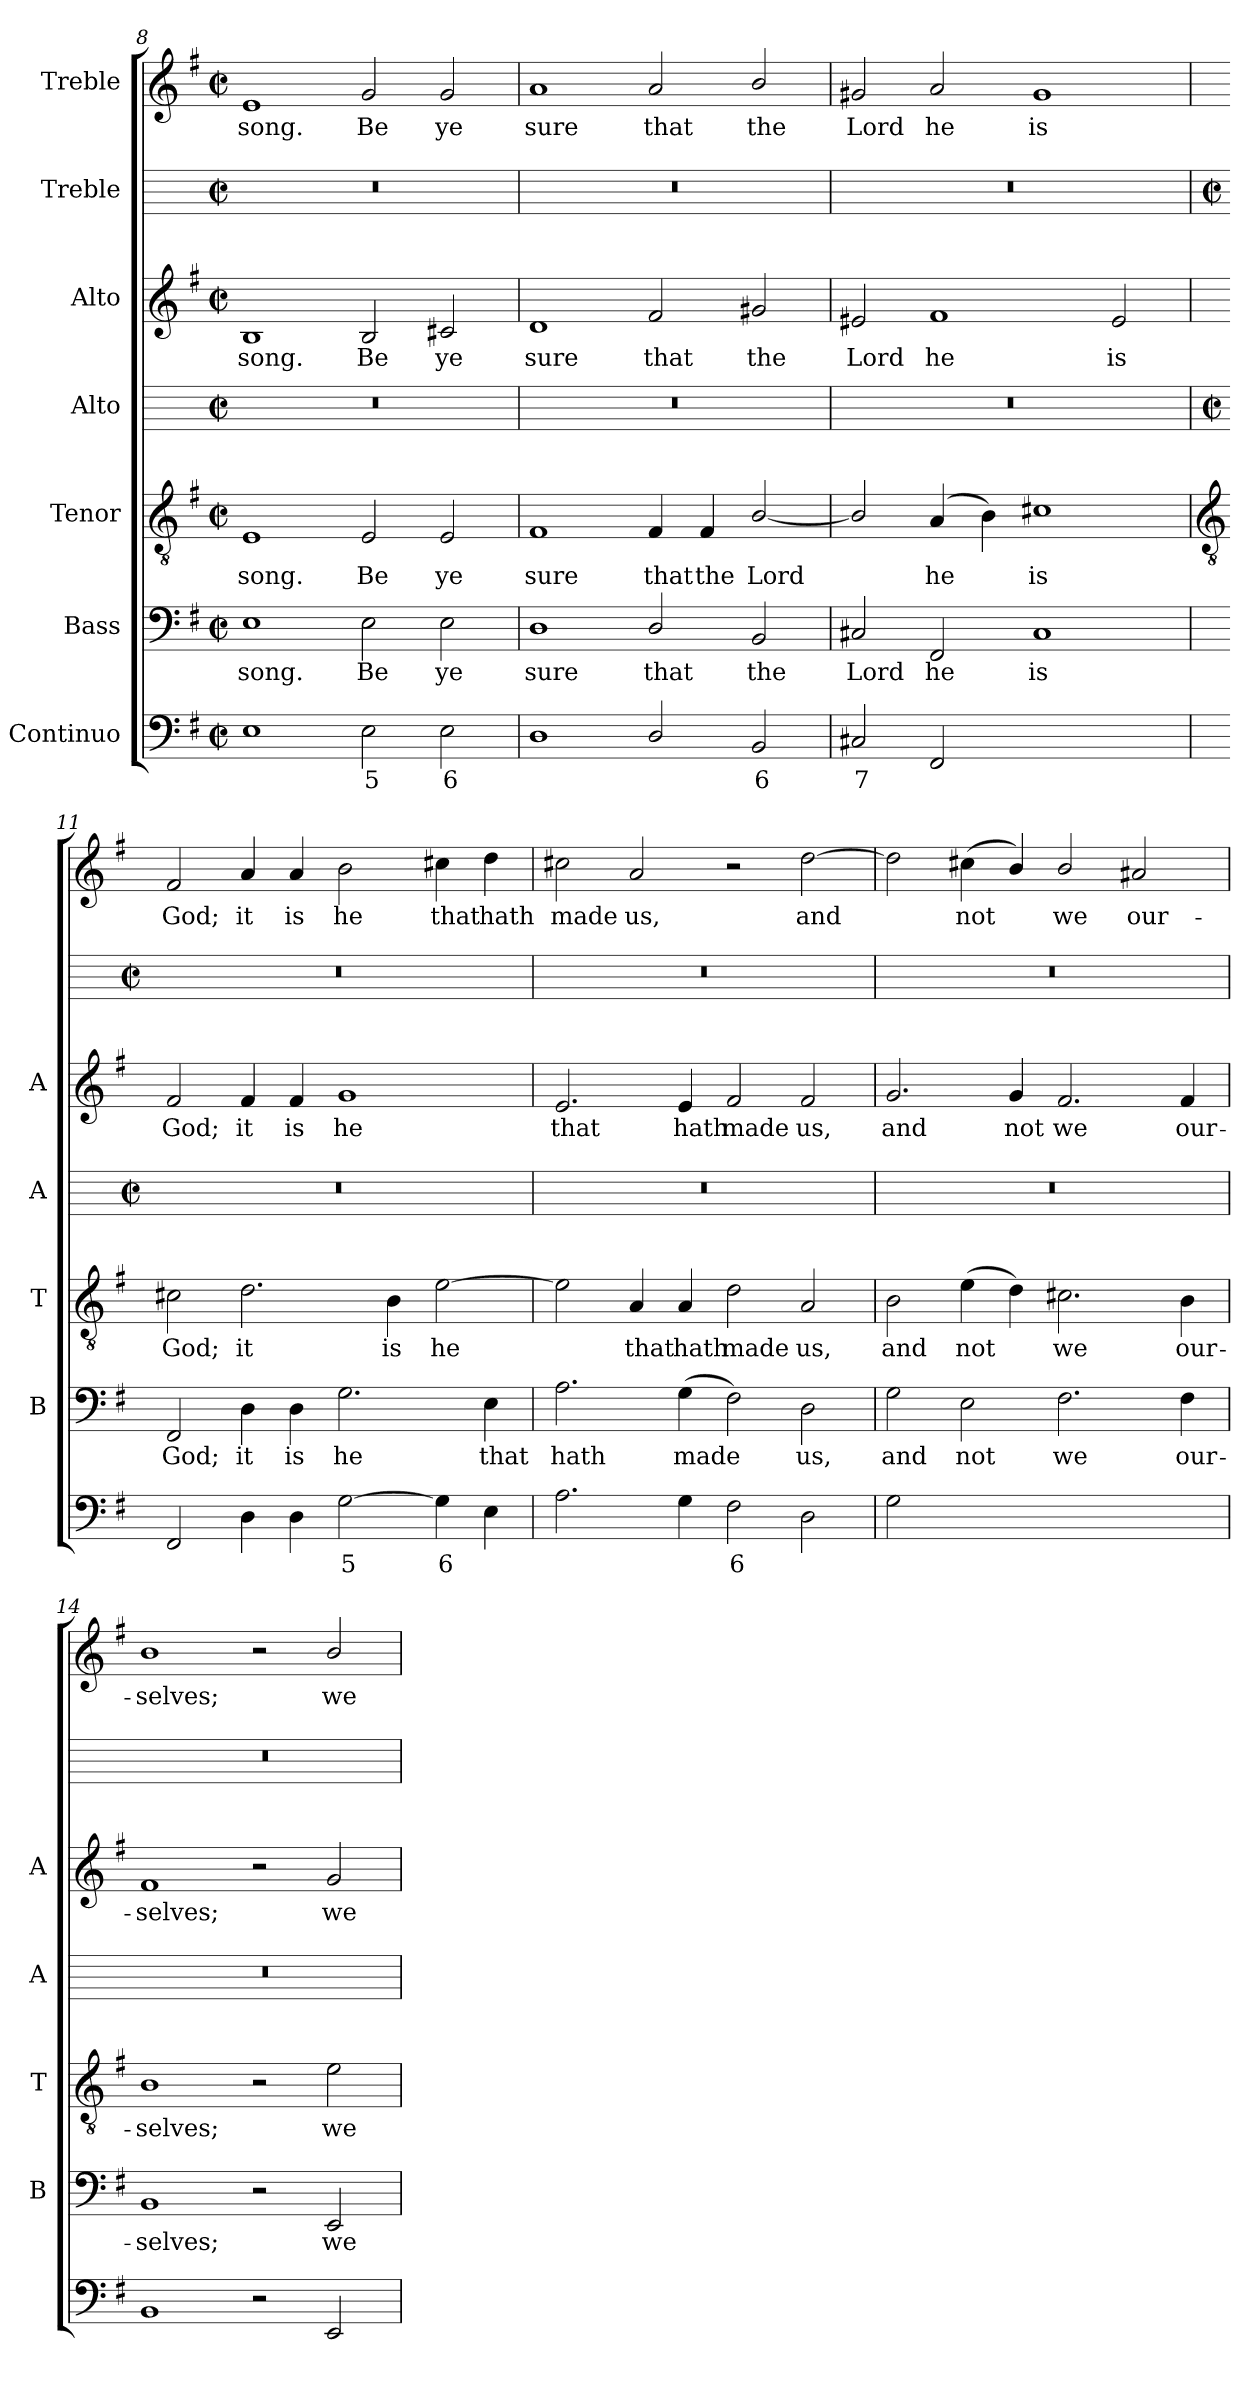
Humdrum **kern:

**kern	**text	**kern	**text	**kern	**text	**kern	**kern	**text	**kern	**kern	**text
*part7	*part7	*part6	*part6	*part5	*part5	*part4	*part3	*part3	*part2	*part1	*part1
*staff7	*staff7	*staff6	*staff6	*staff5	*staff5	*staff4	*staff3	*staff3	*staff2	*staff1	*staff1
*I"Continuo	*	*I"Bass	*	*I"Tenor	*	*I"Alto	*I"Alto	*	*I"Treble	*I"Treble	*
*	*	*I'B	*	*I'T	*	*I'A	*I'A	*	*	*	*
*clefF4	*	*clefF4	*	*clefGv2	*	*	*clefG2	*	*	*clefG2	*
*k[f#]	*	*k[f#]	*	*k[f#]	*	*	*k[f#]	*	*	*k[f#]	*
*G:	*	*G:	*	*G:	*	*	*G:	*	*	*G:	*
*M4/2	*	*M4/2	*	*M4/2	*	*M4/2	*M4/2	*	*M4/2	*M4/2	*
*met(c|)	*	*met(c|)	*	*met(c|)	*	*met(c|)	*met(c|)	*	*met(c|)	*met(c|)	*
=8	=8	=8	=8	=8	=8	=8	=8	=8	=8	=8	=8
!	!	!	!LO:LY:b	!	!LO:LY:b	!	!	!LO:LY:b	!	!	!LO:LY:b
1E	.	1E	song.	1E	song.	0r	1B	song.	0r	1e	song.
!	!LO:LY:b	!	!LO:LY:b	!	!LO:LY:b	!	!	!LO:LY:b	!	!	!LO:LY:b
2E	5	2E	Be	2E	Be	.	2B	Be	.	2g	Be
!	!LO:LY:b	!	!LO:LY:b	!	!LO:LY:b	!	!	!LO:LY:b	!	!	!LO:LY:b
2E	6	2E	ye	2E	ye	.	2c#X	ye	.	2g	ye
=9	=9	=9	=9	=9	=9	=9	=9	=9	=9	=9	=9
!	!	!	!LO:LY:b	!	!LO:LY:b	!	!	!LO:LY:b	!	!	!LO:LY:b
1D	.	1D	sure	1F#	sure	0r	1d	sure	0r	1a	sure
!	!	!	!LO:LY:b	!	!LO:LY:b	!	!	!LO:LY:b	!	!	!LO:LY:b
2D/	.	2D/	that	4F#	that	.	2f#	that	.	2a	that
!	!	!	!	!	!LO:LY:b	!	!	!	!	!	!
.	.	.	.	4F#	the	.	.	.	.	.	.
!	!LO:LY:b	!	!LO:LY:b	!	!LO:LY:b	!	!	!LO:LY:b	!	!	!LO:LY:b
2BB	6	2BB	the	[2B/	Lord	.	2g#X	the	.	2b/	the
=10	=10	=10	=10	=10	=10	=10	=10	=10	=10	=10	=10
!	!LO:LY:b	!	!LO:LY:b	!	!	!	!	!LO:LY:b	!	!	!LO:LY:b
2C#X	7	2C#X	Lord	2B/]	.	0r	2e#X	Lord	0r	2g#X	Lord
!	!	!	!LO:LY:b	!	!LO:LY:b	!	!	!LO:LY:b	!	!	!LO:LY:b
2FF#	.	2FF#	he	(<4A	he	.	1f#	he	.	2a	he
.	.	.	.	4B)	.	.	.	.	.	.	.
!	!LO:LY:b	!	!LO:LY:b	!	!LO:LY:b	!	!	!	!	!	!LO:LY:b
[2C#yy	4	1C#	is	1c#X	is	.	.	.	.	1g#	is
!	!LO:LY:b	!	!	!	!	!	!	!LO:LY:b	!	!	!
2C#yy]	3	.	.	.	.	.	2e#	is	.	.	.
!!LO:LB:g=z
=11	=11	=11	=11	=11	=11	=11	=11	=11	=11	=11	=11
*	*	*	*	*clefGv2	*	*	*	*	*	*	*
*	*	*	*	*	*	*M4/2	*	*	*M4/2	*	*
*	*	*	*	*	*	*met(c|)	*	*	*met(c|)	*	*
!	!	!	!LO:LY:b	!	!LO:LY:b	!	!	!LO:LY:b	!	!	!LO:LY:b
2FF#	.	2FF#	God;	2c#X	God;	0r	2f#	God;	0r	2f#	God;
!	!	!	!LO:LY:b	!	!LO:LY:b	!	!	!LO:LY:b	!	!	!LO:LY:b
4D	.	4D	it	2.d	it	.	4f#	it	.	4a	it
!	!	!	!LO:LY:b	!	!	!	!	!LO:LY:b	!	!	!LO:LY:b
4D	.	4D	is	.	.	.	4f#	is	.	4a	is
!	!LO:LY:b	!	!LO:LY:b	!	!	!	!	!LO:LY:b	!	!	!LO:LY:b
[2G	5	2.G	he	.	.	.	1g	he	.	2b	he
!	!	!	!	!	!LO:LY:b	!	!	!	!	!	!
.	.	.	.	4B	is	.	.	.	.	.	.
!	!LO:LY:b	!	!	!	!LO:LY:b	!	!	!	!	!	!LO:LY:b
4G]	6	.	.	[2e	he	.	.	.	.	4cc#X	that
!	!	!	!LO:LY:b	!	!	!	!	!	!	!	!LO:LY:b
4E	.	4E	that	.	.	.	.	.	.	4dd	hath
=12	=12	=12	=12	=12	=12	=12	=12	=12	=12	=12	=12
!	!	!	!LO:LY:b	!	!	!	!	!LO:LY:b	!	!	!LO:LY:b
2.A	.	2.A	hath	2e]	.	0r	2.e	that	0r	2cc#X	made
!	!	!	!	!	!LO:LY:b	!	!	!	!	!	!LO:LY:b
.	.	.	.	4A	that	.	.	.	.	2a	us,
!	!	!	!LO:LY:b	!	!LO:LY:b	!	!	!LO:LY:b	!	!	!
4G	.	(>4G	made	4A	hath	.	4e	hath	.	.	.
!	!LO:LY:b	!	!	!	!LO:LY:b	!	!	!LO:LY:b	!	!	!
2F#	6	2F#)	.	2d	made	.	2f#	made	.	2r	.
!	!	!	!LO:LY:b	!	!LO:LY:b	!	!	!LO:LY:b	!	!	!LO:LY:b
2D	.	2D	us,	2A	us,	.	2f#	us,	.	[2dd	and
=13	=13	=13	=13	=13	=13	=13	=13	=13	=13	=13	=13
!	!	!	!LO:LY:b	!	!LO:LY:b	!	!	!LO:LY:b	!	!	!
2G	.	2G	and	2B	and	0r	2.g	and	0r	2dd]	.
!	!LO:LY:b	!	!LO:LY:b	!	!LO:LY:b	!	!	!	!	!	!LO:LY:b
[4Eyy	6	2E	not	(>4e	not	.	.	.	.	(>4cc#X	not
!	!LO:LY:b	!	!	!	!	!	!	!LO:LY:b	!	!	!
4Eyy]	5	.	.	4d)	.	.	4g	not	.	4b/)	.
!	!LO:LY:b	!	!LO:LY:b	!	!LO:LY:b	!	!	!LO:LY:b	!	!	!LO:LY:b
[2F#yy	4	2.F#	we	2.c#X	we	.	2.f#	we	.	2b/	we
!	!LO:LY:b	!	!	!	!	!	!	!	!	!	!LO:LY:b
2F#yy]	3	.	.	.	.	.	.	.	.	2a#X	our-
!	!	!	!LO:LY:b	!	!LO:LY:b	!	!	!LO:LY:b	!	!	!
.	.	4F#	our-	4B	our-	.	4f#	our-	.	.	.
=14	=14	=14	=14	=14	=14	=14	=14	=14	=14	=14	=14
!	!	!	!LO:LY:b	!	!LO:LY:b	!	!	!LO:LY:b	!	!	!LO:LY:b
1BB	.	1BB	-selves;	1B	-selves;	0r	1f#	-selves;	0r	1b	-selves;
2r	.	2r	.	2r	.	.	2r	.	.	2r	.
!	!	!	!LO:LY:b	!	!LO:LY:b	!	!	!LO:LY:b	!	!	!LO:LY:b
2EE	.	2EE	we	2e	we	.	2g	we	.	2b/	we
=	=	=	=	=	=	=	=	=	=	=	=
*-	*-	*-	*-	*-	*-	*-	*-	*-	*-	*-	*-
